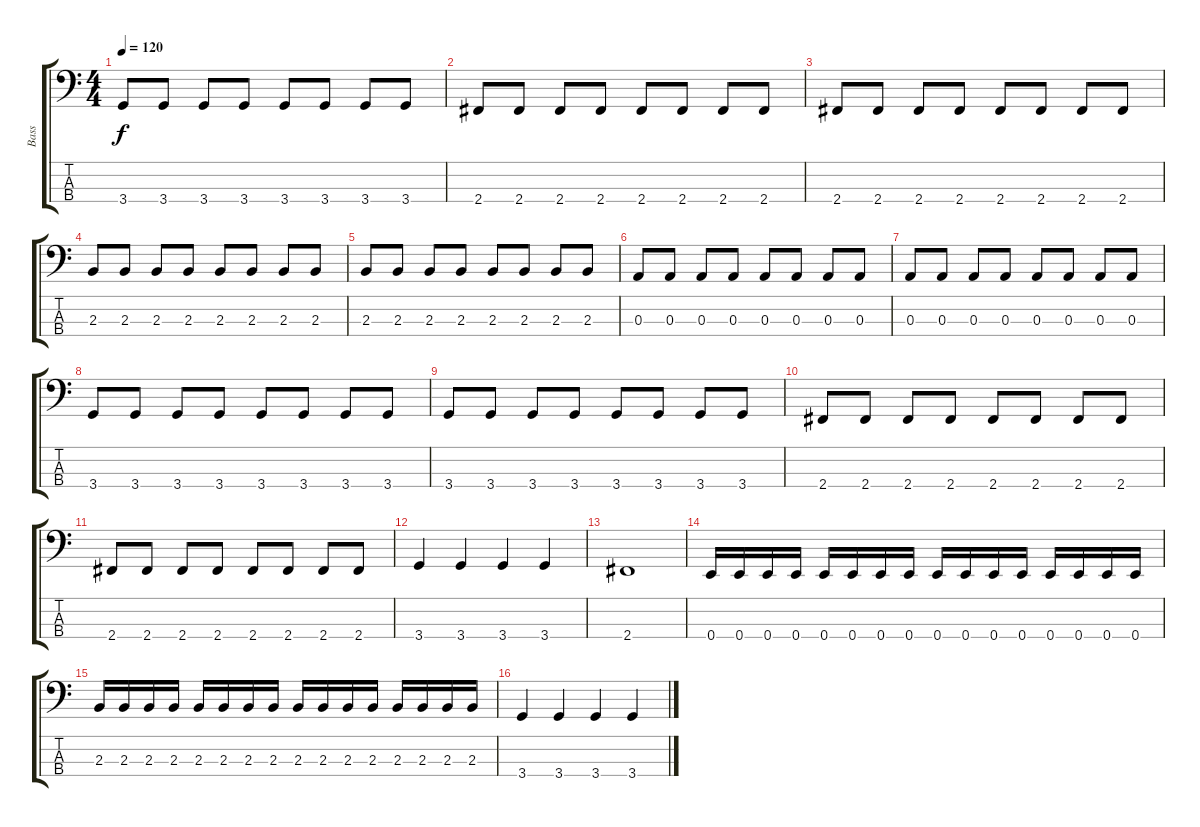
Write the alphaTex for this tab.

\track ("Bass" "Bass") {instrument acousticbass}
\staff {score tabs}
\tuning (G2 D2 A1 E1) {hide}
\ts (4 4)
\tempo 120
\clef f4
\ks c
3.4.8{dy f} 3.4.8 3.4.8 3.4.8 3.4.8 3.4.8 3.4.8 3.4.8 |
2.4.8 2.4.8 2.4.8 2.4.8 2.4.8 2.4.8 2.4.8 2.4.8 |
2.4.8 2.4.8 2.4.8 2.4.8 2.4.8 2.4.8 2.4.8 2.4.8 |
2.3.8 2.3.8 2.3.8 2.3.8 2.3.8 2.3.8 2.3.8 2.3.8 |
2.3.8 2.3.8 2.3.8 2.3.8 2.3.8 2.3.8 2.3.8 2.3.8 |
0.3.8 0.3.8 0.3.8 0.3.8 0.3.8 0.3.8 0.3.8 0.3.8 |
0.3.8 0.3.8 0.3.8 0.3.8 0.3.8 0.3.8 0.3.8 0.3.8 |
3.4.8 3.4.8 3.4.8 3.4.8 3.4.8 3.4.8 3.4.8 3.4.8 |
3.4.8 3.4.8 3.4.8 3.4.8 3.4.8 3.4.8 3.4.8 3.4.8 |
2.4.8 2.4.8 2.4.8 2.4.8 2.4.8 2.4.8 2.4.8 2.4.8 |
2.4.8 2.4.8 2.4.8 2.4.8 2.4.8 2.4.8 2.4.8 2.4.8 |
3.4.4 3.4.4 3.4.4 3.4.4 |
2.4.1 |
0.4.16 0.4.16 0.4.16 0.4.16 0.4.16 0.4.16 0.4.16 0.4.16 0.4.16 0.4.16 0.4.16 0.4.16 0.4.16 0.4.16 0.4.16 0.4.16 |
2.3.16 2.3.16 2.3.16 2.3.16 2.3.16 2.3.16 2.3.16 2.3.16 2.3.16 2.3.16 2.3.16 2.3.16 2.3.16 2.3.16 2.3.16 2.3.16 |
3.4.4 3.4.4 3.4.4 3.4.4
